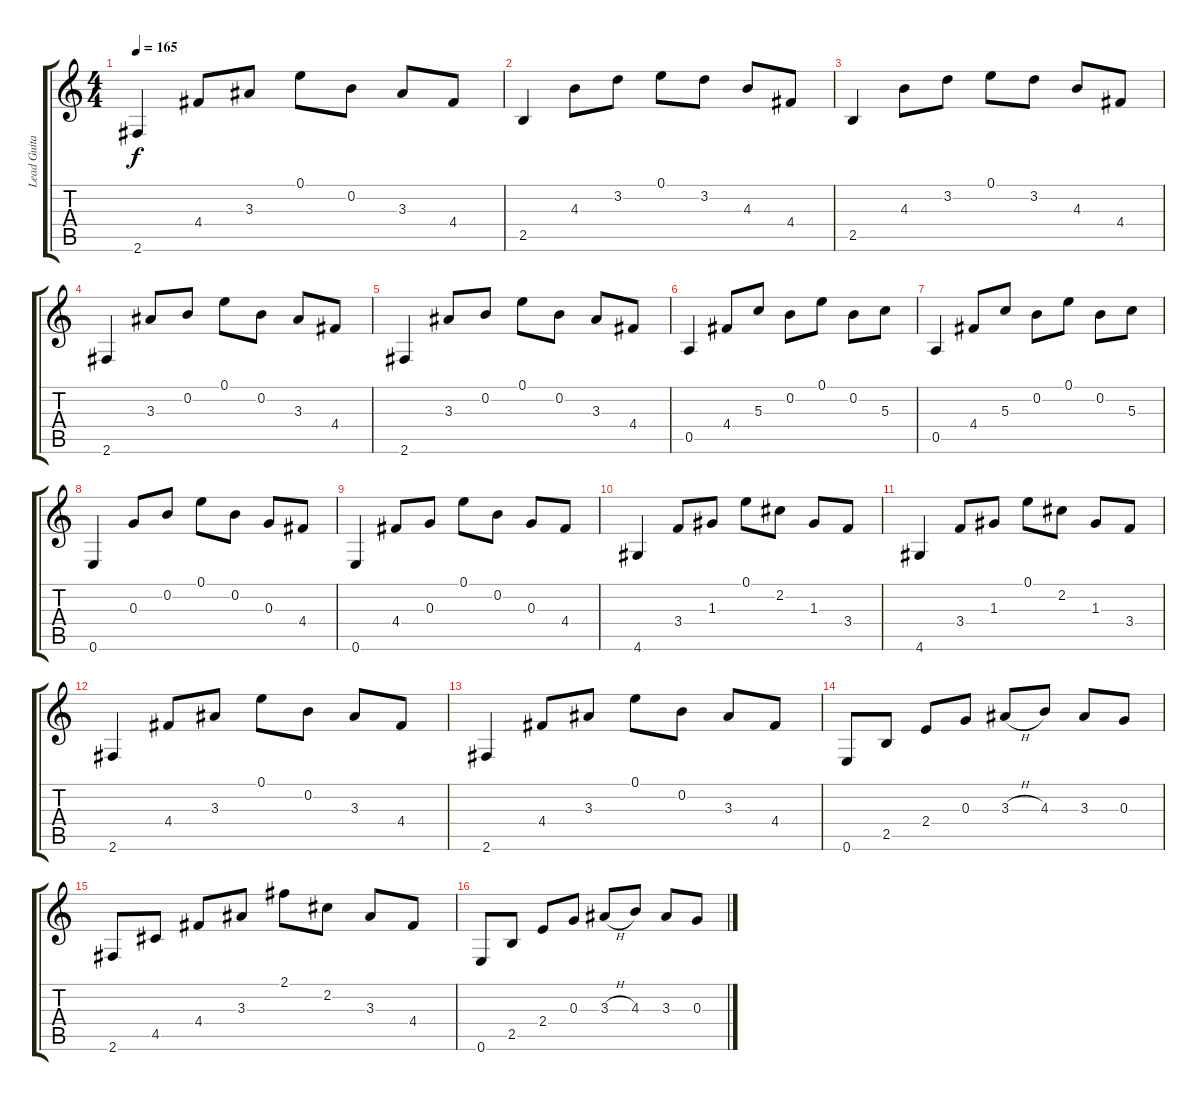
\track ("Lead Guitar 1" "Lead Guita") {instrument distortionguitar}
\staff {score tabs}
\tuning (E4 B3 G3 D3 A2 E2) {hide}
\ts (4 4)
\tempo 165
\clef g2
\ks c
2.6.4{dy f} 4.4.8 3.3.8 0.1.8 0.2.8 3.3.8 4.4.8 |
2.5.4 4.3.8 3.2.8 0.1.8 3.2.8 4.3.8 4.4.8 |
2.5.4 4.3.8 3.2.8 0.1.8 3.2.8 4.3.8 4.4.8 |
2.6.4 3.3.8 0.2.8 0.1.8 0.2.8 3.3.8 4.4.8 |
2.6.4 3.3.8 0.2.8 0.1.8 0.2.8 3.3.8 4.4.8 |
0.5.4 4.4.8 5.3.8 0.2.8 0.1.8 0.2.8 5.3.8 |
0.5.4 4.4.8 5.3.8 0.2.8 0.1.8 0.2.8 5.3.8 |
0.6.4 0.3.8 0.2.8 0.1.8 0.2.8 0.3.8 4.4.8 |
0.6.4 4.4.8 0.3.8 0.1.8 0.2.8 0.3.8 4.4.8 |
4.6.4 3.4.8 1.3.8 0.1.8 2.2.8 1.3.8 3.4.8 |
4.6.4 3.4.8 1.3.8 0.1.8 2.2.8 1.3.8 3.4.8 |
2.6.4 4.4.8 3.3.8 0.1.8 0.2.8 3.3.8 4.4.8 |
2.6.4 4.4.8 3.3.8 0.1.8 0.2.8 3.3.8 4.4.8 |
0.6.8 2.5.8 2.4.8 0.3.8 3.3{h}.8 4.3.8 3.3.8 0.3.8 |
2.6.8 4.5.8 4.4.8 3.3.8 2.1.8 2.2.8 3.3.8 4.4.8 |
0.6.8 2.5.8 2.4.8 0.3.8 3.3{h}.8 4.3.8 3.3.8 0.3.8
